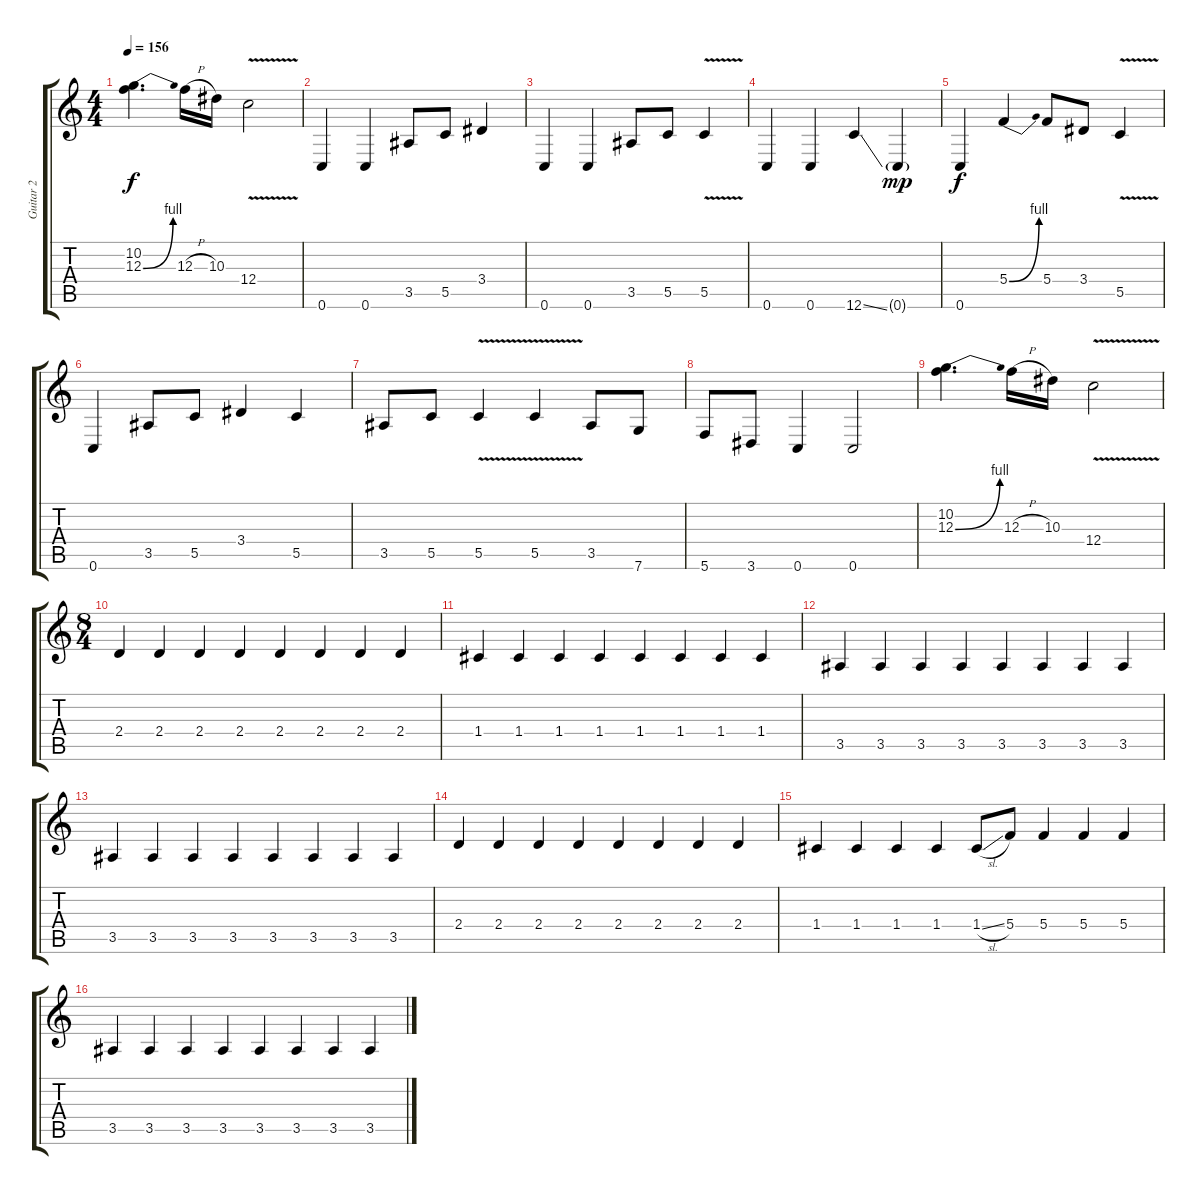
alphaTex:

\track ("Guitar 2" "Guitar 2") {instrument overdrivenguitar}
\staff {score tabs}
\tuning (D4 A3 F3 C3 G2 C2) {hide}
\ts (4 4)
\tempo 156
\clef g2
\ks c
(10.2 12.3{be (bend 0 0 60 4)}).4{d dy f} 12.3{h}.16 10.3.16 12.4{v}.2 |
0.6.4 0.6.4 3.5.8 5.5.8 3.4.4 |
0.6.4 0.6.4 3.5.8 5.5.8 5.5{v}.4 |
0.6.4 0.6.4 12.6{ss}.4 0.6{g}.4{dy mp} |
0.6.4{dy f} 5.4{be (bend 0 0 60 4)}.4 5.4.8 3.4.8 5.5{v}.4 |
0.6.4 3.5.8 5.5.8 3.4.4 5.5.4 |
3.5.8 5.5.8 5.5{v}.4 5.5{v}.4 3.5.8 7.6.8 |
5.6.8 3.6.8 0.6.4 0.6.2 |
(10.2 12.3{be (bend 0 0 60 4)}).4{d} 12.3{h}.16 10.3.16 12.4{v}.2 |
\ts (8 4)
2.4.4 2.4.4 2.4.4 2.4.4 2.4.4 2.4.4 2.4.4 2.4.4 |
1.4.4 1.4.4 1.4.4 1.4.4 1.4.4 1.4.4 1.4.4 1.4.4 |
3.5.4 3.5.4 3.5.4 3.5.4 3.5.4 3.5.4 3.5.4 3.5.4 |
3.5.4 3.5.4 3.5.4 3.5.4 3.5.4 3.5.4 3.5.4 3.5.4 |
2.4.4 2.4.4 2.4.4 2.4.4 2.4.4 2.4.4 2.4.4 2.4.4 |
1.4.4 1.4.4 1.4.4 1.4.4 1.4{sl}.8 5.4.8 5.4.4 5.4.4 5.4.4 |
3.5.4 3.5.4 3.5.4 3.5.4 3.5.4 3.5.4 3.5.4 3.5.4
